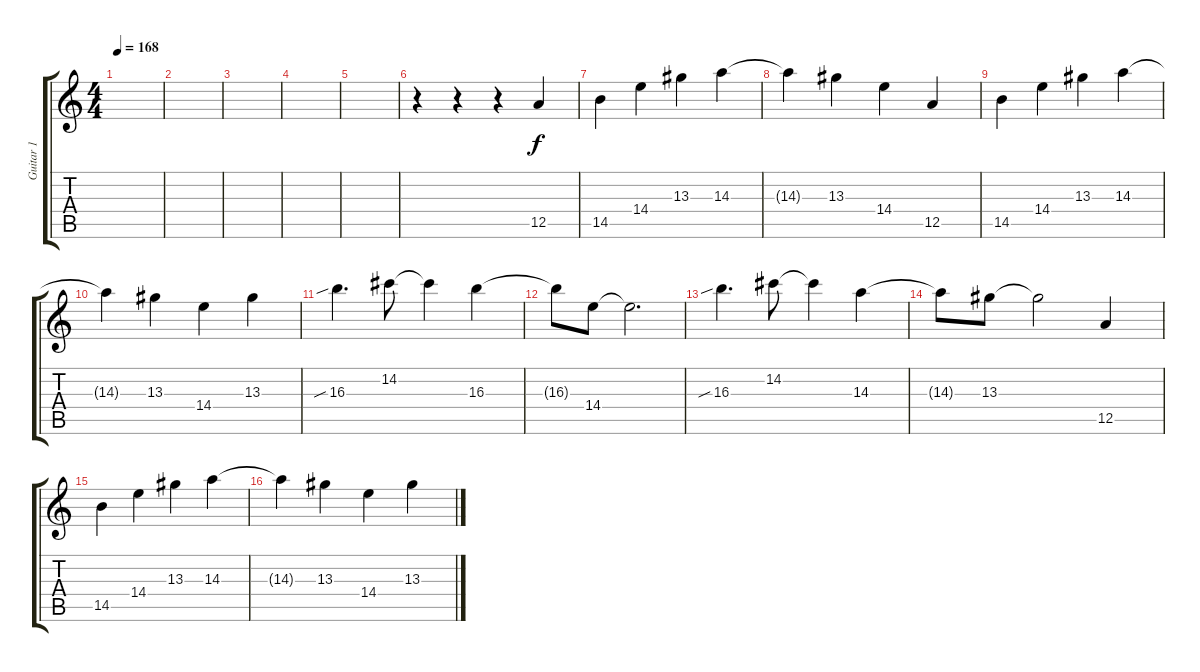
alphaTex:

\track ("Guitar 1" "Guitar 1") {instrument overdrivenguitar}
\staff {score tabs}
\tuning (E4 B3 G3 D3 A2 D2) {hide}
\ts (4 4)
\tempo 168
\clef g2
\ks c
|
|
|
|
|
r.4 r.4 r.4 12.5.4 |
14.5.4 14.4.4 13.3.4 14.3.4 |
14.3{t}.4 13.3.4 14.4.4 12.5.4 |
14.5.4 14.4.4 13.3.4 14.3.4 |
14.3{t}.4 13.3.4 14.4.4 13.3.4 |
16.3{sib}.4{d} 14.2.8 14.2{t}.4 16.3.4 |
16.3{t}.8 14.4.8 14.4{t}.2{d} |
16.3{sib}.4{d} 14.2.8 14.2{t}.4 14.3.4 |
14.3{t}.8 13.3.8 13.3{t}.2 12.5.4 |
14.5.4 14.4.4 13.3.4 14.3.4 |
14.3{t}.4 13.3.4 14.4.4 13.3.4
